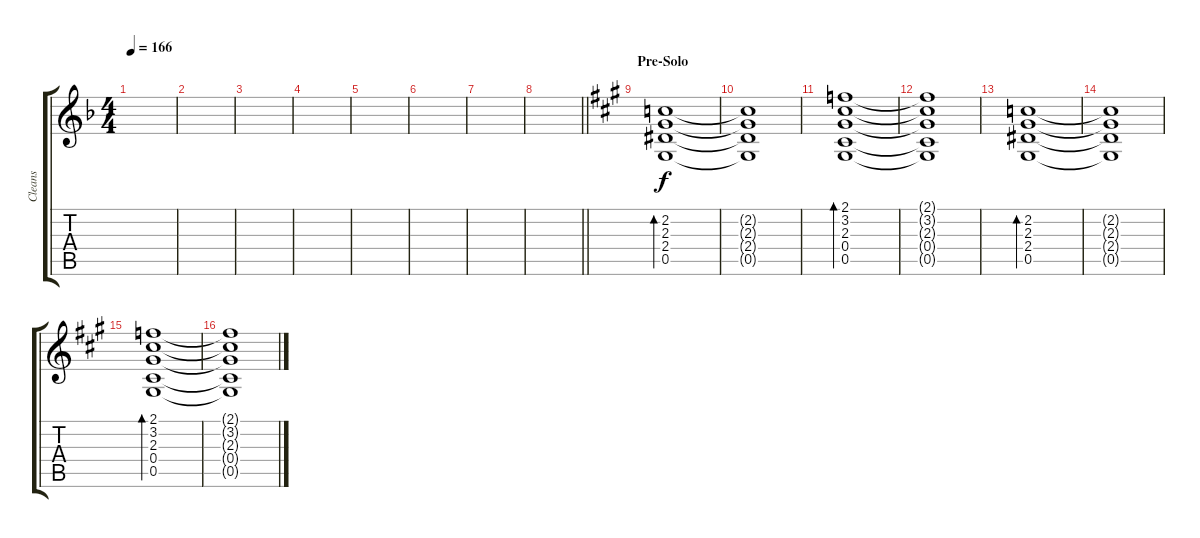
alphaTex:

\track ("Cleans" "Cleans") {instrument electricguitarclean}
\staff {score tabs}
\tuning (Eb4 Bb3 Gb3 Db3 Ab2 Eb2) {hide}
\ts (4 4)
\tempo 166
\clef g2
\ks f
|
|
|
|
|
|
|
\barLineRight lightlight
|
\section ("" "Pre-Solo")
\ks a
(2.2 2.3 2.4 0.5).1{bd 240 instrument electricguitarclean} |
(2.2{t} 2.3{t} 2.4{t} 0.5{t}).1 |
(2.1 3.2 2.3 0.4 0.5).1{bd 240} |
(2.1{t} 3.2{t} 2.3{t} 0.4{t} 0.5{t}).1 |
(2.2 2.3 2.4 0.5).1{bd 240} |
(2.2{t} 2.3{t} 2.4{t} 0.5{t}).1 |
(2.1 3.2 2.3 0.4 0.5).1{bd 240} |
(2.1{t} 3.2{t} 2.3{t} 0.4{t} 0.5{t}).1
